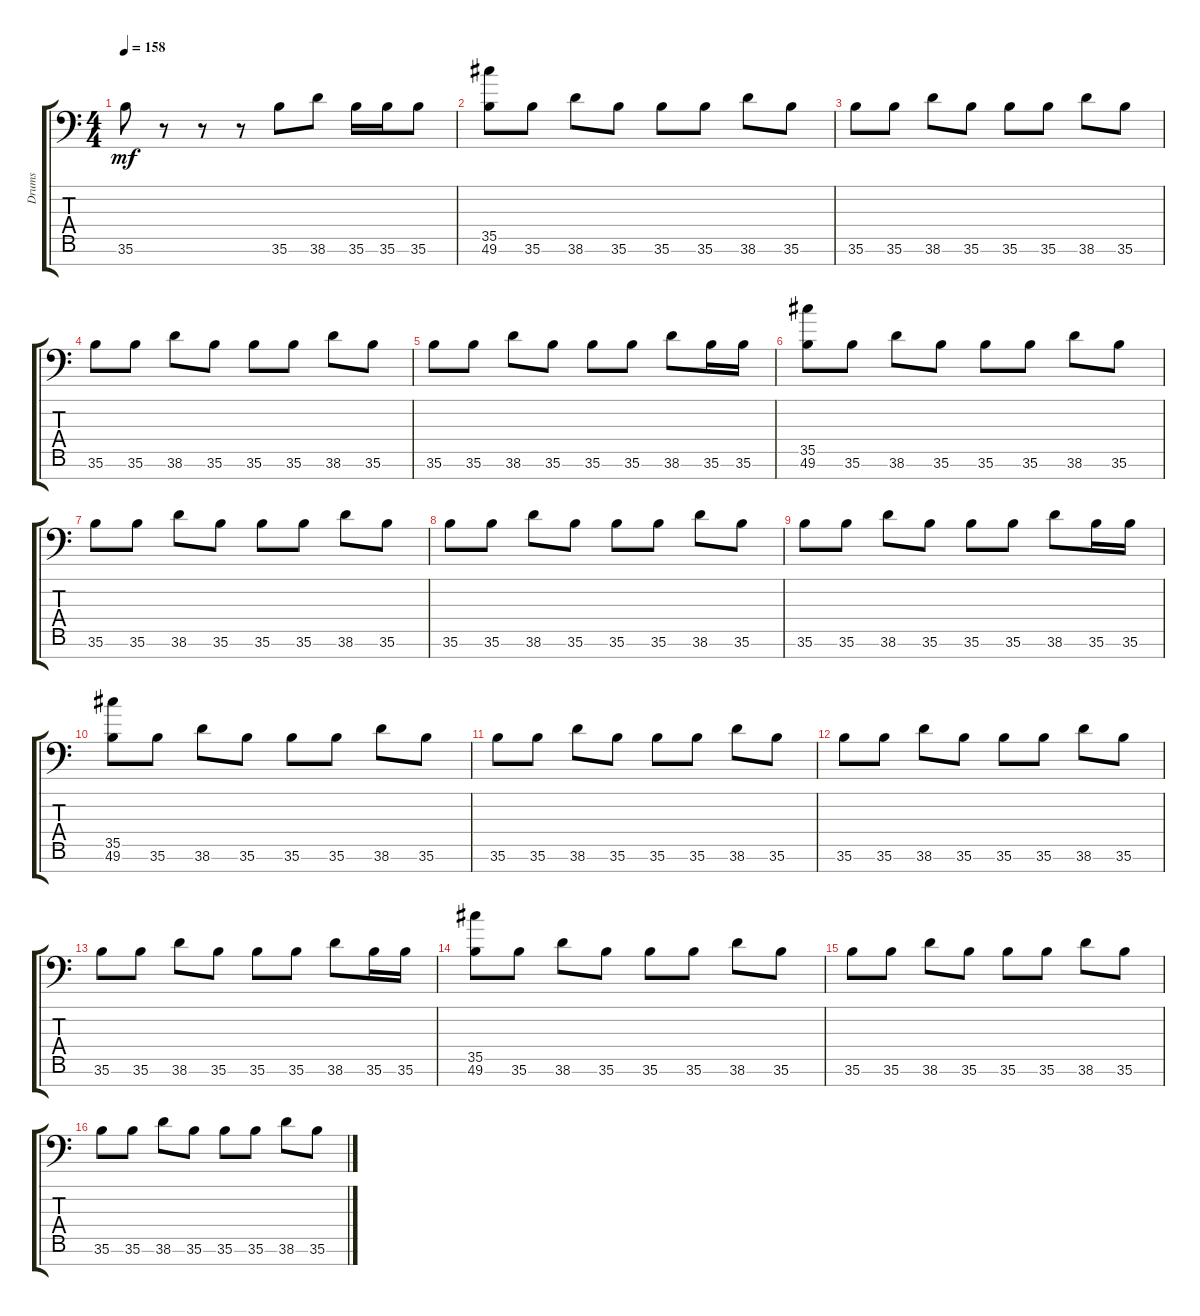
\track ("Drums" "Drums") {instrument acousticgrandpiano}
\staff {score tabs}
\tuning (C-1 C-1 C-1 C-1 C-1 C-1 C-1) {hide}
\ts (4 4)
\tempo 158
\clef f4
\ks c
35.6.8{dy mf} r.8 r.8 r.8 35.6.8 38.6.8 35.6.16 35.6.16 35.6.8 |
(35.5 49.6).8 35.6.8 38.6.8 35.6.8 35.6.8 35.6.8 38.6.8 35.6.8 |
35.6.8 35.6.8 38.6.8 35.6.8 35.6.8 35.6.8 38.6.8 35.6.8 |
35.6.8 35.6.8 38.6.8 35.6.8 35.6.8 35.6.8 38.6.8 35.6.8 |
35.6.8 35.6.8 38.6.8 35.6.8 35.6.8 35.6.8 38.6.8 35.6.16 35.6.16 |
(35.5 49.6).8 35.6.8 38.6.8 35.6.8 35.6.8 35.6.8 38.6.8 35.6.8 |
35.6.8 35.6.8 38.6.8 35.6.8 35.6.8 35.6.8 38.6.8 35.6.8 |
35.6.8 35.6.8 38.6.8 35.6.8 35.6.8 35.6.8 38.6.8 35.6.8 |
35.6.8 35.6.8 38.6.8 35.6.8 35.6.8 35.6.8 38.6.8 35.6.16 35.6.16 |
(35.5 49.6).8 35.6.8 38.6.8 35.6.8 35.6.8 35.6.8 38.6.8 35.6.8 |
35.6.8 35.6.8 38.6.8 35.6.8 35.6.8 35.6.8 38.6.8 35.6.8 |
35.6.8 35.6.8 38.6.8 35.6.8 35.6.8 35.6.8 38.6.8 35.6.8 |
35.6.8 35.6.8 38.6.8 35.6.8 35.6.8 35.6.8 38.6.8 35.6.16 35.6.16 |
(35.5 49.6).8 35.6.8 38.6.8 35.6.8 35.6.8 35.6.8 38.6.8 35.6.8 |
35.6.8 35.6.8 38.6.8 35.6.8 35.6.8 35.6.8 38.6.8 35.6.8 |
35.6.8 35.6.8 38.6.8 35.6.8 35.6.8 35.6.8 38.6.8 35.6.8
